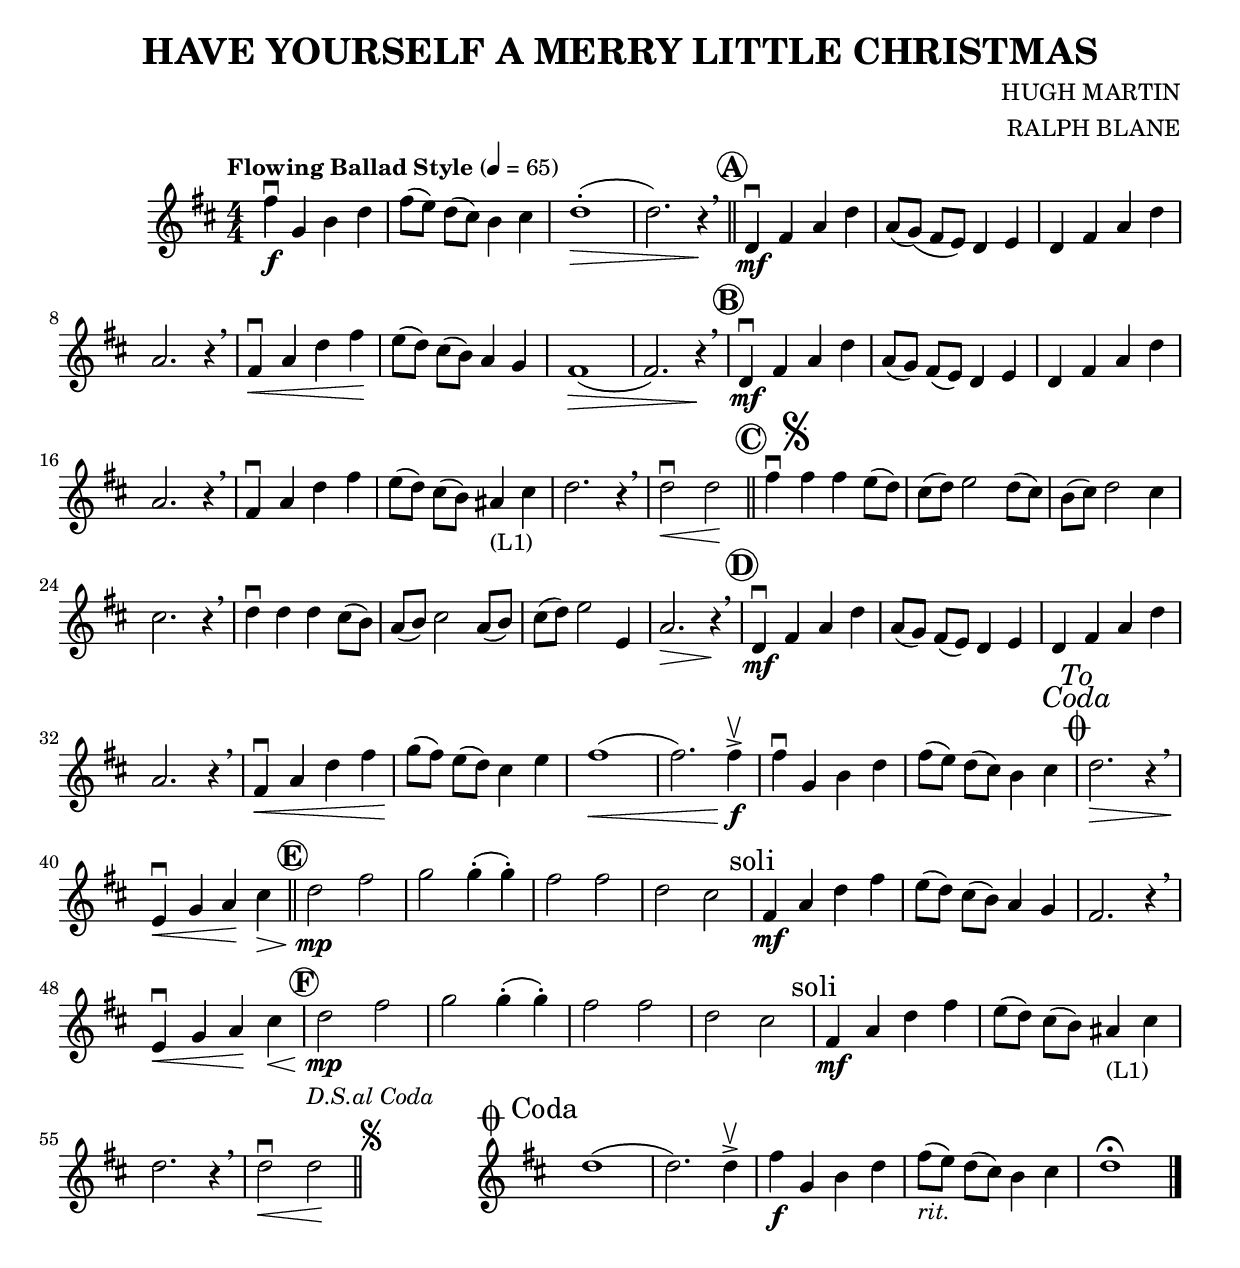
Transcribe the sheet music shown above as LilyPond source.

%% Date: 2016.11.03
\version "2.18.2"
\header {
  title = "HAVE YOURSELF A MERRY LITTLE CHRISTMAS"
  composer = "HUGH MARTIN"
  arranger = "RALPH BLANE"
}
\layout {
  \context {
    \Score
      %% \override BarNumber.break-visibility = ##(#f #t #t)
      %% \override SpacingSpanner.base-shortest-duration = #(ly:make-moment 1/12)
  }
}

voiceconsts = {
  \key d \major
  \time 4/4
  \numericTimeSignature
  \tempo "Flowing Ballad Style" 4 = 65
  \compressFullBarRests 
  \override MultiMeasureRest.expand-limit=#1
  \set Timing.beamExceptions = #'()
  \set Score.markFormatter = #format-mark-circle-alphabet
 }
\book {
  \score {
    \new Staff {
      \new Voice {
        \relative c' {
          \voiceconsts
          fis'4\f\downbow g, b d | fis8( e) d( cis) b4 cis | d1-.(\>d2.) r4\!\breathe\mark\default\bar"||"
          d,4\downbow\mf fis a d | a8( g) (fis e) d4 e | d fis a d | a2. r4\breathe |
          fis4\downbow\< a d fis \! | e8( d) cis( b) a4 g4 | fis1(\> | fis2.) r4\!\breathe\mark\default
          d4\mf\downbow fis a d | a8( g) fis( e) d4 e | d fis a d | a2. r4\breathe |
          fis4\downbow a d fis | e8( d) cis( b) ais4_"(L1)" cis | d2. r4\breathe |
          d2\downbow\< d2\! \mark\default\bar"||" fis4\downbow\mark\markup{\musicglyph #"scripts.segno"} fis fis e8( d) |
          cis( d) e2 d8( cis) | b8( cis) d2 cis4 | cis2. r4\breathe | 
          d4\downbow d d cis8( b) | a8( b) cis2 a8( b) | cis( d) e2 e,4 | a2.\> r4\!\breathe\mark\default |
          d,4\downbow\mf fis a d | a8( g) fis( e) d4 e | d fis a d | a2. r4\breathe |
          fis4\downbow\< a d fis |  g8(\! fis) e( d) cis4 e | fis1(\< | fis2.) fis4->\upbow\f |
          fis4\downbow g, b d | fis8( e) d( cis) b4 cis | \mark\markup{ \center-column {\italic{To Coda} \musicglyph #"scripts.coda"} } |
          d2.\> r4\breathe | e,4\downbow\< g a\! cis\> \mark\default\bar"||" d2\mp\! fis2 |
          g2 g4-.( g-.) | fis2 fis2 | d2 cis2 |\mark"soli" fis,4\mf a d fis | e8( d) cis( b) a4 g4 | fis2. r4\breathe |
          e4\downbow\< g a\! cis4\< \mark\default | d2\mp fis2 | g2 g4-.( g-.) | fis2 fis2 | d2 cis2 |
          \mark"soli" fis,4\mf a d fis | e8( d) cis( b) ais4_"(L1)" cis | d2. r4\breathe |
          d2\downbow\< d2^\markup{\center-column {\italic "D.S.al Coda" \musicglyph #"scripts.segno"}}\!\bar"||"
          %% Spacing between D.S. al coda and coda!
          \cadenzaOn
            \stopStaff
              \repeat unfold 2 { s1 \bar "" }
            \startStaff
          \cadenzaOff
          % \break
          \once \override Staff.KeySignature.break-visibility=#end-of-line-invisible
          \once \override Staff.Clef.break-visibility=#end-of-line-invisible
          \once \override Score.RehearsalMark.extra-offset=#'( 1.5 . 1.5 )
          %% \once \override Score.RehearsalMark.font-size=#4
          \mark\markup{\musicglyph #"scripts.coda" Coda} d1( | d2.) d4->\upbow |
          fis4\f g, b d | fis8(_\markup{\italic "rit."} e) d( cis) b4 cis| d1\fermata \bar"|."
        }
      }
    }
    \layout { }
    \midi { }
  }
}

%% Last modified: 2016.11.03 02:06:33-0400
